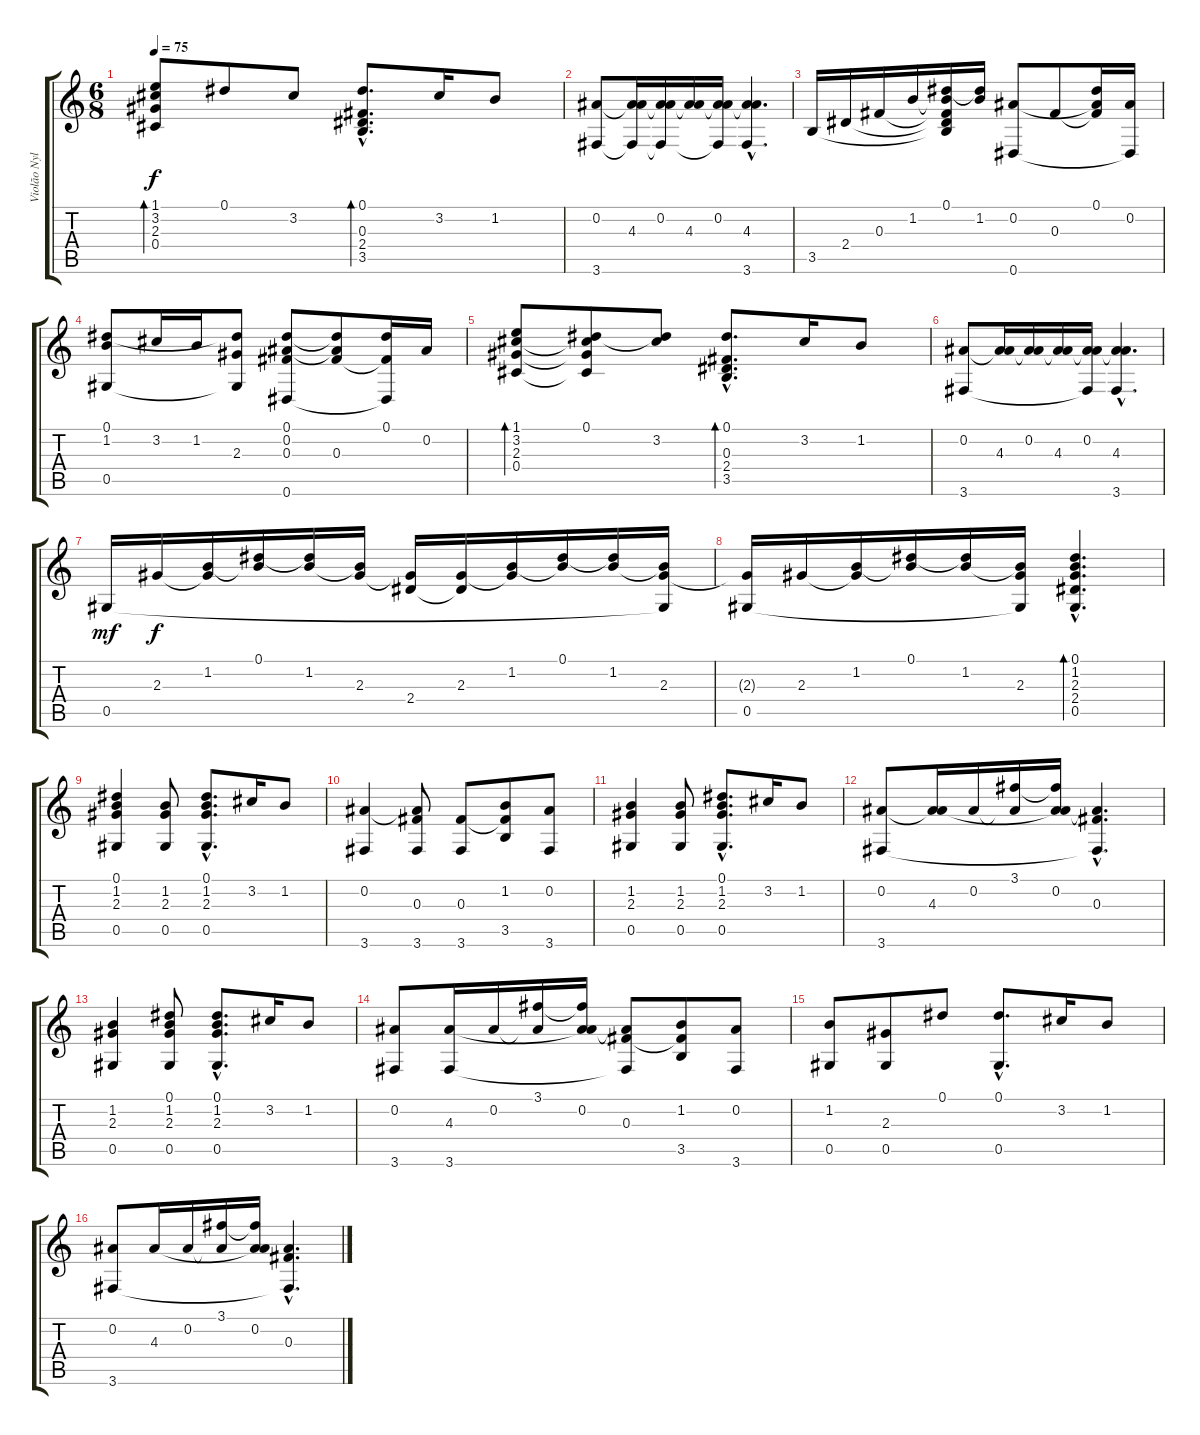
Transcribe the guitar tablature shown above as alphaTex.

\track ("Violão Nylon (Solo)" "Violão Nyl") {instrument acousticguitarnylon}
\staff {score tabs}
\tuning (Eb4 Bb3 Gb3 Db3 Ab2 Eb2) {hide}
\ts (6 8)
\tempo 75
\clef g2
\ks c
(1.1 3.2 2.3 0.4).8{bd 480 dy f} 0.1.8 3.2.8 (0.1{hac} 0.3{hac} 2.4{hac} 3.5{hac}).8{d bd 240} 3.2.16 1.2.8 |
(0.2 3.6).8 (0.2{t} 4.3 3.6{t}).16 (0.2 4.3{t} 3.6{t}).16 (0.2{t} 4.3).16 (0.2 4.3{t} 3.6{t}).16 (0.2{hac t} 4.3{hac} 3.6{hac}).4{d} |
3.5.16 2.4.16 0.3.16 1.2.16 (0.1 1.2{t} 0.3{t} 2.4{t} 3.5{t}).16 (0.1{t} 1.2).16 (0.2 0.6).8 0.3.8 (0.1 0.2{t} 0.3{t}).16 (0.2 0.6{t}).16 |
(0.1 1.2 0.5).8 3.2.16 1.2.16 (0.1{t} 2.3 0.5{t}).8 (0.1 0.2 0.3 0.6).8 (0.1{t} 0.2{t} 0.3).8 (0.1 0.3{t} 0.6{t}).16 0.2.16 |
(1.1 3.2 2.3 0.4).8{bd 240} (0.1 3.2{t} 2.3{t} 0.4{t}).8 (0.1{t} 3.2).8 (0.1{hac} 0.3{hac} 2.4{hac} 3.5{hac}).8{d bd 240} 3.2.16 1.2.8 |
(0.2 3.6).8 (0.2{t} 4.3).16 (0.2 4.3{t}).16 (0.2{t} 4.3).16 (0.2 4.3{t} 3.6{t}).16 (0.2{hac t} 4.3{hac} 3.6{hac}).4{d} |
0.5.16{dy mf} 2.3.16{dy f} (1.2 2.3{t}).16 (0.1 1.2{t}).16 (0.1{t} 1.2).16 (1.2{t} 2.3).16 (2.3{t} 2.4).16 (2.3 2.4{t}).16 (1.2 2.3{t}).16 (0.1 1.2{t}).16 (0.1{t} 1.2).16 (1.2{t} 2.3 0.5{t}).16 |
(2.3{t} 0.5).16 2.3.16 (1.2 2.3{t}).16 (0.1 1.2{t}).16 (0.1{t} 1.2).16 (1.2{t} 2.3 0.5{t}).16 (0.1{hac} 1.2{hac} 2.3{hac} 2.4{hac} 0.5{hac}).4{d bd 240} |
(0.1 1.2 2.3 0.5).4 (1.2 2.3 0.5).8 (0.1{hac} 1.2{hac} 2.3{hac} 0.5{hac}).8{d} 3.2.16 1.2.8 |
(0.2 3.6).4 (0.2{t} 0.3 3.6).8 (0.3 3.6).8 (1.2 0.3{t} 3.5).8 (0.2 3.6).8 |
(1.2 2.3 0.5).4 (1.2 2.3 0.5).8 (0.1{hac} 1.2{hac} 2.3{hac} 0.5{hac}).8{d} 3.2.16 1.2.8 |
(0.2 3.6).8 (0.2{t} 4.3).16 0.2.16 (3.1 0.2{t}).16 (3.1{t} 0.2 4.3{t}).16 (0.2{hac t} 0.3{hac} 3.6{hac t}).4{d} |
(1.2 2.3 0.5).4 (0.1 1.2 2.3 0.5).8 (0.1{hac} 1.2{hac} 2.3{hac} 0.5{hac}).8{d} 3.2.16 1.2.8 |
(0.2 3.6).8 (4.3 3.6).16 0.2.16 (3.1 0.2{t}).16 (3.1{t} 0.2 4.3{t}).16 (0.2{t} 0.3 3.6{t}).8 (1.2 0.3{t} 3.5).8 (0.2 3.6).8 |
(1.2 0.5).8 (2.3 0.5).8 0.1.8 (0.1{hac} 0.5{hac}).8{d} 3.2.16 1.2.8 |
(0.2 3.6).8 4.3.16 0.2.16 (3.1 0.2{t}).16 (3.1{t} 0.2 4.3{t}).16 (0.2{hac t} 0.3{hac} 3.6{hac t}).4{d}
